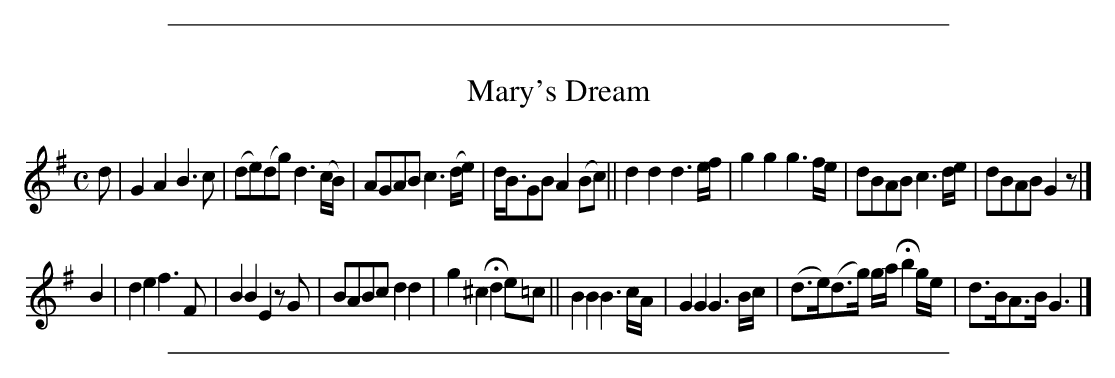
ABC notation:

X:1
T: Mary's Dream
M: C
L: 1/8
K: G
d |\
G2A2 B3c | (de)(dg) d3(c/B/) | AGAB c3(d/e/) | d<BGB A2(Bc) ||\
d2d2 d3e/f/ | g2g2 g3f/e/ | dBAB c3d/e/ | dBAB G2z |]
B2 |\
d2e2 f3F | B2B2 E2zG | BABc d2d2 | g2^c2 Hd2 e=c ||\
B2B2 B3c/A/ | G2G2 G3 B/c/ | (d>e)(d>g) g/a/Hb2 g/e/ | d>BA>B G3 |]
